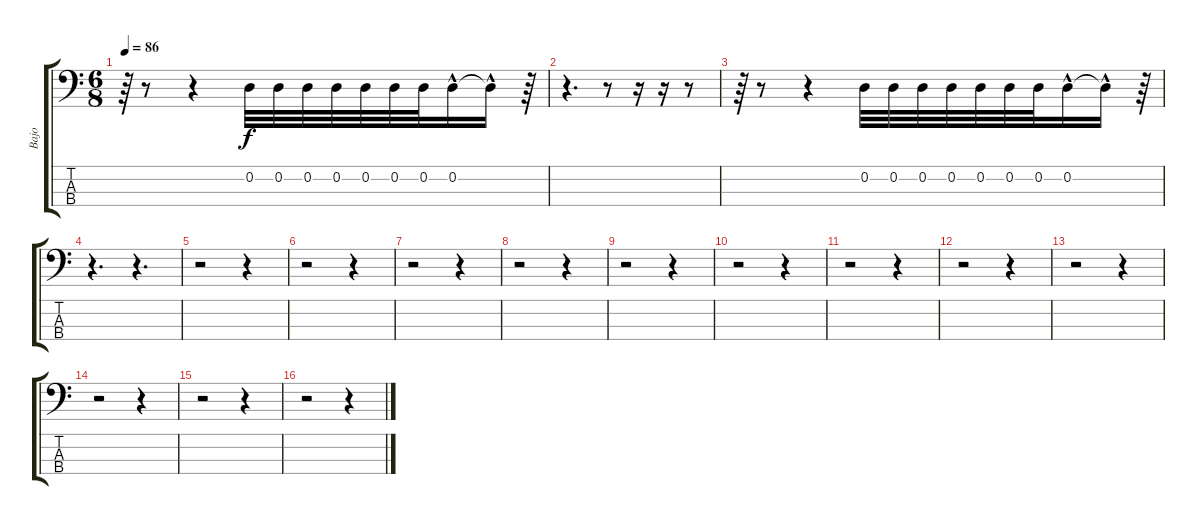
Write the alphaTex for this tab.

\track ("Bajo" "Bajo") {instrument electricbassfinger}
\staff {score tabs}
\tuning (G2 D2 A1 E1) {hide}
\ts (6 8)
\tempo 86
\clef f4
\ks c
r.64{dy f} r.8 r.4 0.2.32 0.2.32 0.2.32 0.2.32 0.2.32 0.2.32 0.2.32 0.2{hac}.16 0.2{hac t}.16 r.64 |
r.4{d} r.8 r.16 r.16 r.8 |
r.64 r.8 r.4 0.2.32 0.2.32 0.2.32 0.2.32 0.2.32 0.2.32 0.2.32 0.2{hac}.16 0.2{hac t}.16 r.64 |
r.4{d} r.4{d} |
r.2 r.4 |
r.2 r.4 |
r.2 r.4 |
r.2 r.4 |
r.2 r.4 |
r.2 r.4 |
r.2 r.4 |
r.2 r.4 |
r.2 r.4 |
r.2 r.4 |
r.2 r.4 |
r.2 r.4
